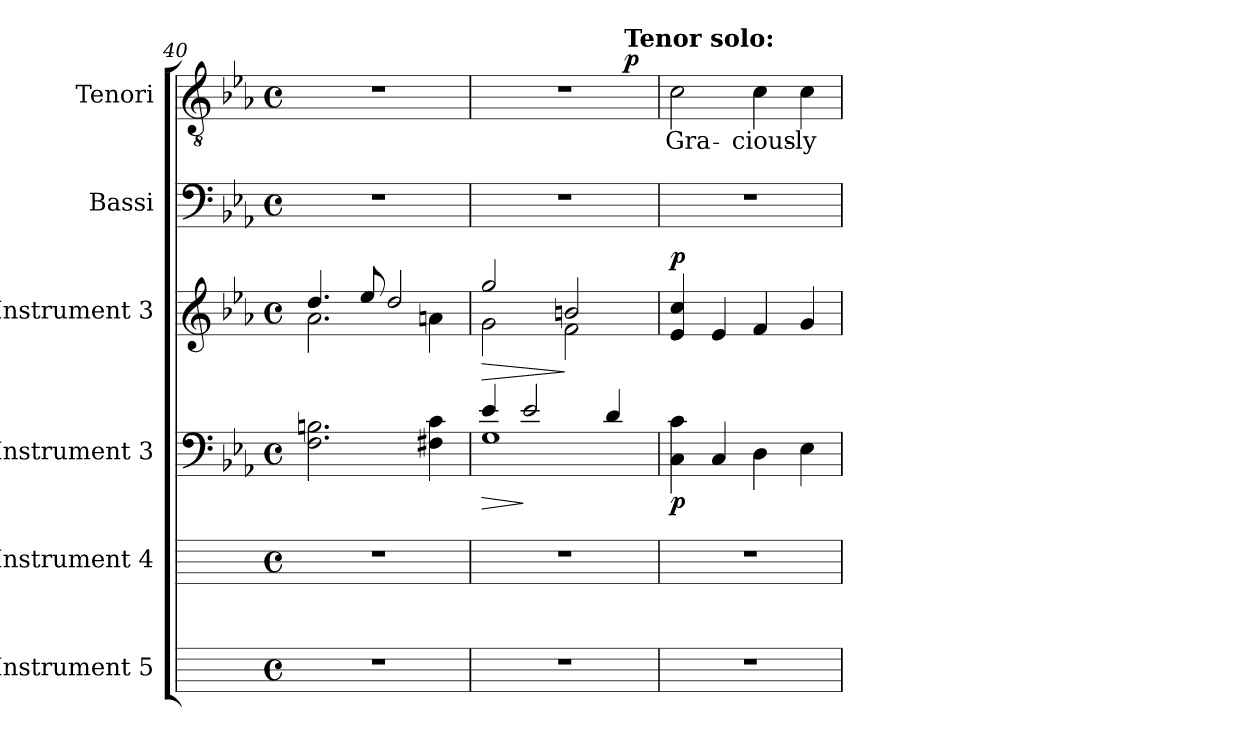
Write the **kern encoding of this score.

**kern	**kern	**kern	**dynam	**kern	**dynam	**kern	**kern	**text	**dynam
*part6	*part5	*part4	*part4	*part3	*part3	*part2	*part1	*part1	*part1
*staff6	*staff5	*staff4	*staff4	*staff3	*staff3	*staff2	*staff1	*staff1	*staff1
*I"Instrument 5	*I"Instrument 4	*I"Instrument 3	*	*I"Instrument 3	*	*I"Bassi	*I"Tenori	*	*
!!LO:LB:g=z
*	*	*clefF4	*	*clefG2	*	*clefF4	*clefGv2	*	*
*k[]	*k[]	*k[b-e-a-]	*	*k[b-e-a-]	*	*k[b-e-a-]	*k[b-e-a-]	*	*
*C:	*C:	*E-:	*	*E-:	*	*E-:	*E-:	*	*
*M4/4	*M4/4	*M4/4	*	*M4/4	*	*M4/4	*M4/4	*	*
*met(c)	*met(c)	*met(c)	*	*met(c)	*	*met(c)	*met(c)	*	*
=40	=40	=40	=40	=40	=40	=40	=40	=40	=40
*	*	*	*	*^	*	*	*	*	*
1r	1r	2.Bn\ 2.F\	.	4.dd/	2.a-\	.	1r	1r	.	.
.	.	.	.	8ee-/	.	.	.	.	.	.
.	.	.	.	2dd/	.	.	.	.	.	.
.	.	4c\ 4F#X\	.	.	4an\	.	.	.	.	.
=41	=41	=41	=41	=41	=41	=41	=41	=41	=41	=41
!	!	!	!LO:HP:b	!	!	!LO:HP:b	!	!	!	!
*	*	*^	*	*	*	*	*	*^	*	*
1r	1r	4e-/	1G	>	2gg/	2g\	>	1r	1r	2ryy	.	.
.	.	2e-/	.	]	.	.	.	.	.	.	.	.
.	.	.	.	.	2bn/	2f\	]	.	.	4ryy	.	.
.	.	4d/	.	.	.	.	.	.	.	16ryy	.	.
!	!	!	!	!	!	!	!	!	!	!LO:TX:a:B:t=Tenor solo&colon;	!	!
!	!	!	!	!	!	!	!	!	!	!	!	!LO:DY:b
.	.	.	.	.	.	.	.	.	.	8.ryy	.	p
=42	=42	=42	=42	=42	=42	=42	=42	=42	=42	=42	=42	=42
!	!	!	!	!LO:DY:b	!	!	!LO:DY:a	!	!	!	!LO:LY:b:cj	!
*	*	*v	*v	*	*	*	*	*	*v	*v	*	*
*	*	*	*	*v	*v	*	*	*	*	*
1r	1r	4C\ 4c\	p	4e-/ 4cc/	p	1r	2c\	Gra-	.
.	.	4C/	.	4e-/	.	.	.	.	.
!	!	!	!	!	!	!	!	!LO:LY:b:cj	!
.	.	4D\	.	4f/	.	.	4c\	-cious-	.
!	!	!	!	!	!	!	!	!LO:LY:b:cj	!
.	.	4E-\	.	4g/	.	.	4c\	-ly	.
=	=	=	=	=	=	=	=	=	=
*-	*-	*-	*-	*-	*-	*-	*-	*-	*-
